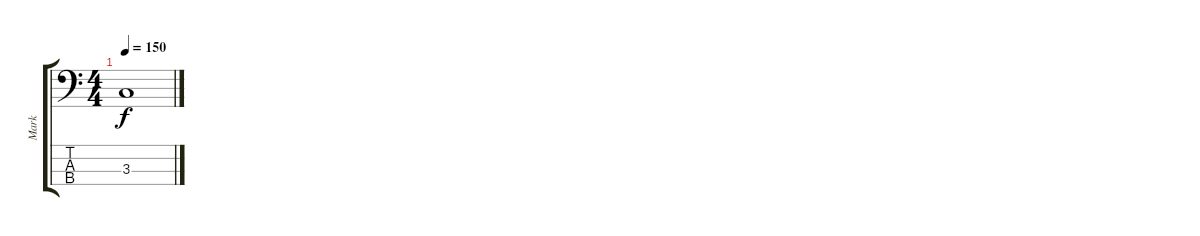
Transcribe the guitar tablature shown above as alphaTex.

\track ("Mark" "Mark") {instrument electricbassfinger}
\staff {score tabs}
\tuning (G2 D2 A1 E1) {hide}
\ts (4 4)
\tempo 150
\clef f4
\ks c
3.3{t}.1{dy f}
